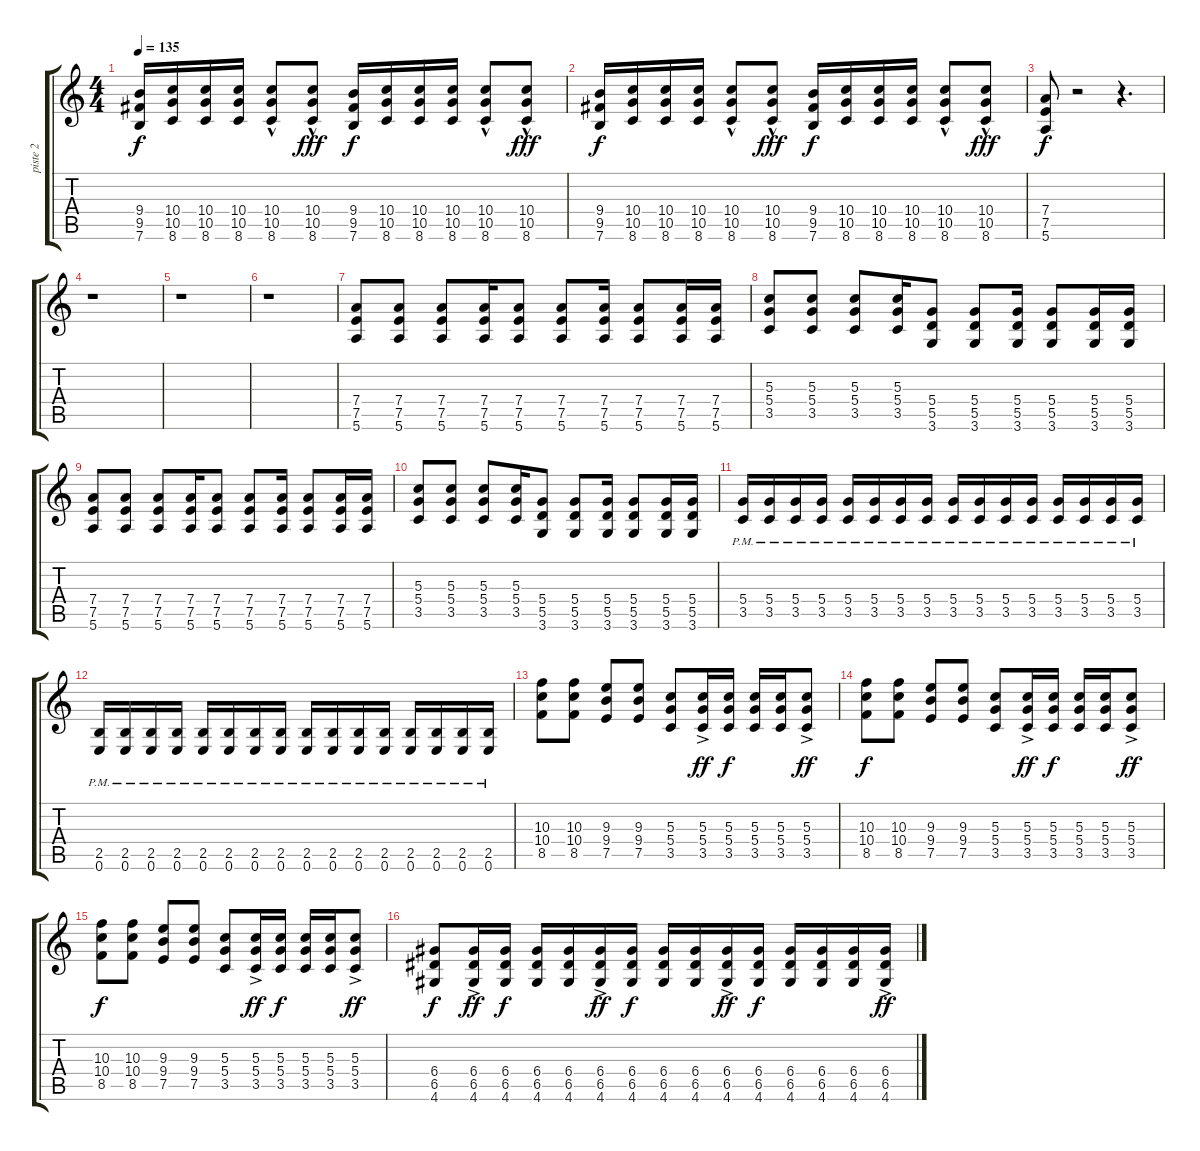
\track ("piste 2" "piste 2") {instrument overdrivenguitar}
\staff {score tabs}
\tuning (E4 B3 G3 D3 A2 E2) {hide}
\ts (4 4)
\tempo 135
\clef g2
\ks c
(9.4 9.5 7.6).16{dy f} (10.4 10.5 8.6).16 (10.4 10.5 8.6).16 (10.4 10.5 8.6).16 (10.4 10.5 8.6{hac}).8 (10.4{hac} 10.5{hac} 8.6{hac}).8{dy fff} (9.4 9.5 7.6).16{dy f} (10.4 10.5 8.6).16 (10.4 10.5 8.6).16 (10.4 10.5 8.6).16 (10.4{hac} 10.5{hac} 8.6{hac}).8 (10.4{hac} 10.5{hac} 8.6{hac}).8{dy fff} |
(9.4 9.5 7.6).16{dy f} (10.4 10.5 8.6).16 (10.4 10.5 8.6).16 (10.4 10.5 8.6).16 (10.4 10.5 8.6{hac}).8 (10.4{hac} 10.5{hac} 8.6{hac}).8{dy fff} (9.4 9.5 7.6).16{dy f} (10.4 10.5 8.6).16 (10.4 10.5 8.6).16 (10.4 10.5 8.6).16 (10.4{hac} 10.5{hac} 8.6{hac}).8 (10.4{hac} 10.5{hac} 8.6{hac}).8{dy fff} |
(7.4 7.5 5.6).8{dy f} r.2 r.4{d} |
r.1 |
r.1 |
r.1 |
(7.4 7.5 5.6).8 (7.4 7.5 5.6).8 (7.4 7.5 5.6).8 (7.4 7.5 5.6).16 (7.4 7.5 5.6).8 (7.4 7.5 5.6).8 (7.4 7.5 5.6).16 (7.4 7.5 5.6).8 (7.4 7.5 5.6).16 (7.4 7.5 5.6).16 |
(5.3 5.4 3.5).8 (5.3 5.4 3.5).8 (5.3 5.4 3.5).8 (5.3 5.4 3.5).16 (5.4 5.5 3.6).8 (5.4 5.5 3.6).8 (5.4 5.5 3.6).16 (5.4 5.5 3.6).8 (5.4 5.5 3.6).16 (5.4 5.5 3.6).16 |
(7.4 7.5 5.6).8 (7.4 7.5 5.6).8 (7.4 7.5 5.6).8 (7.4 7.5 5.6).16 (7.4 7.5 5.6).8 (7.4 7.5 5.6).8 (7.4 7.5 5.6).16 (7.4 7.5 5.6).8 (7.4 7.5 5.6).16 (7.4 7.5 5.6).16 |
(5.3 5.4 3.5).8 (5.3 5.4 3.5).8 (5.3 5.4 3.5).8 (5.3 5.4 3.5).16 (5.4 5.5 3.6).8 (5.4 5.5 3.6).8 (5.4 5.5 3.6).16 (5.4 5.5 3.6).8 (5.4 5.5 3.6).16 (5.4 5.5 3.6).16 |
(5.4{pm} 3.5).16 (5.4{pm} 3.5).16 (5.4{pm} 3.5).16 (5.4{pm} 3.5).16 (5.4{pm} 3.5).16 (5.4{pm} 3.5).16 (5.4{pm} 3.5).16 (5.4{pm} 3.5).16 (5.4{pm} 3.5).16 (5.4{pm} 3.5).16 (5.4{pm} 3.5).16 (5.4{pm} 3.5).16 (5.4{pm} 3.5).16 (5.4{pm} 3.5).16 (5.4{pm} 3.5).16 (5.4{pm} 3.5).16 |
(2.5 0.6{pm}).16 (2.5 0.6{pm}).16 (2.5 0.6{pm}).16 (2.5 0.6{pm}).16 (2.5 0.6{pm}).16 (2.5 0.6{pm}).16 (2.5 0.6{pm}).16 (2.5 0.6{pm}).16 (2.5 0.6{pm}).16 (2.5 0.6{pm}).16 (2.5 0.6{pm}).16 (2.5 0.6{pm}).16 (2.5 0.6{pm}).16 (2.5 0.6{pm}).16 (2.5 0.6{pm}).16 (2.5 0.6{pm}).16 |
(10.3 10.4 8.5).8 (10.3 10.4 8.5).8 (9.3 9.4 7.5).8 (9.3 9.4 7.5).8 (5.3 5.4 3.5).8 (5.3{ac} 5.4{ac} 3.5{ac}).16{dy ff} (5.3 5.4 3.5).16{dy f} (5.3 5.4 3.5).16 (5.3 5.4 3.5).16 (5.3{ac} 5.4{ac} 3.5{ac}).8{dy ff} |
(10.3 10.4 8.5).8{dy f} (10.3 10.4 8.5).8 (9.3 9.4 7.5).8 (9.3 9.4 7.5).8 (5.3 5.4 3.5).8 (5.3{ac} 5.4{ac} 3.5{ac}).16{dy ff} (5.3 5.4 3.5).16{dy f} (5.3 5.4 3.5).16 (5.3 5.4 3.5).16 (5.3{ac} 5.4{ac} 3.5{ac}).8{dy ff} |
(10.3 10.4 8.5).8{dy f} (10.3 10.4 8.5).8 (9.3 9.4 7.5).8 (9.3 9.4 7.5).8 (5.3 5.4 3.5).8 (5.3{ac} 5.4{ac} 3.5{ac}).16{dy ff} (5.3 5.4 3.5).16{dy f} (5.3 5.4 3.5).16 (5.3 5.4 3.5).16 (5.3{ac} 5.4{ac} 3.5{ac}).8{dy ff} |
(6.4 6.5 4.6).8{dy f} (6.4{ac} 6.5{ac} 4.6{ac}).16{dy ff} (6.4 6.5 4.6).16{dy f} (6.4 6.5 4.6).16 (6.4 6.5 4.6).16 (6.4{ac} 6.5 4.6).16{dy ff} (6.4 6.5 4.6).16{dy f} (6.4 6.5 4.6).16 (6.4 6.5 4.6).16 (6.4{ac} 6.5{ac} 4.6{ac}).16{dy ff} (6.4 6.5 4.6).16{dy f} (6.4 6.5 4.6).16 (6.4 6.5 4.6).16 (6.4 6.5 4.6).16 (6.4{ac} 6.5{ac} 4.6{ac}).16{dy ff}
